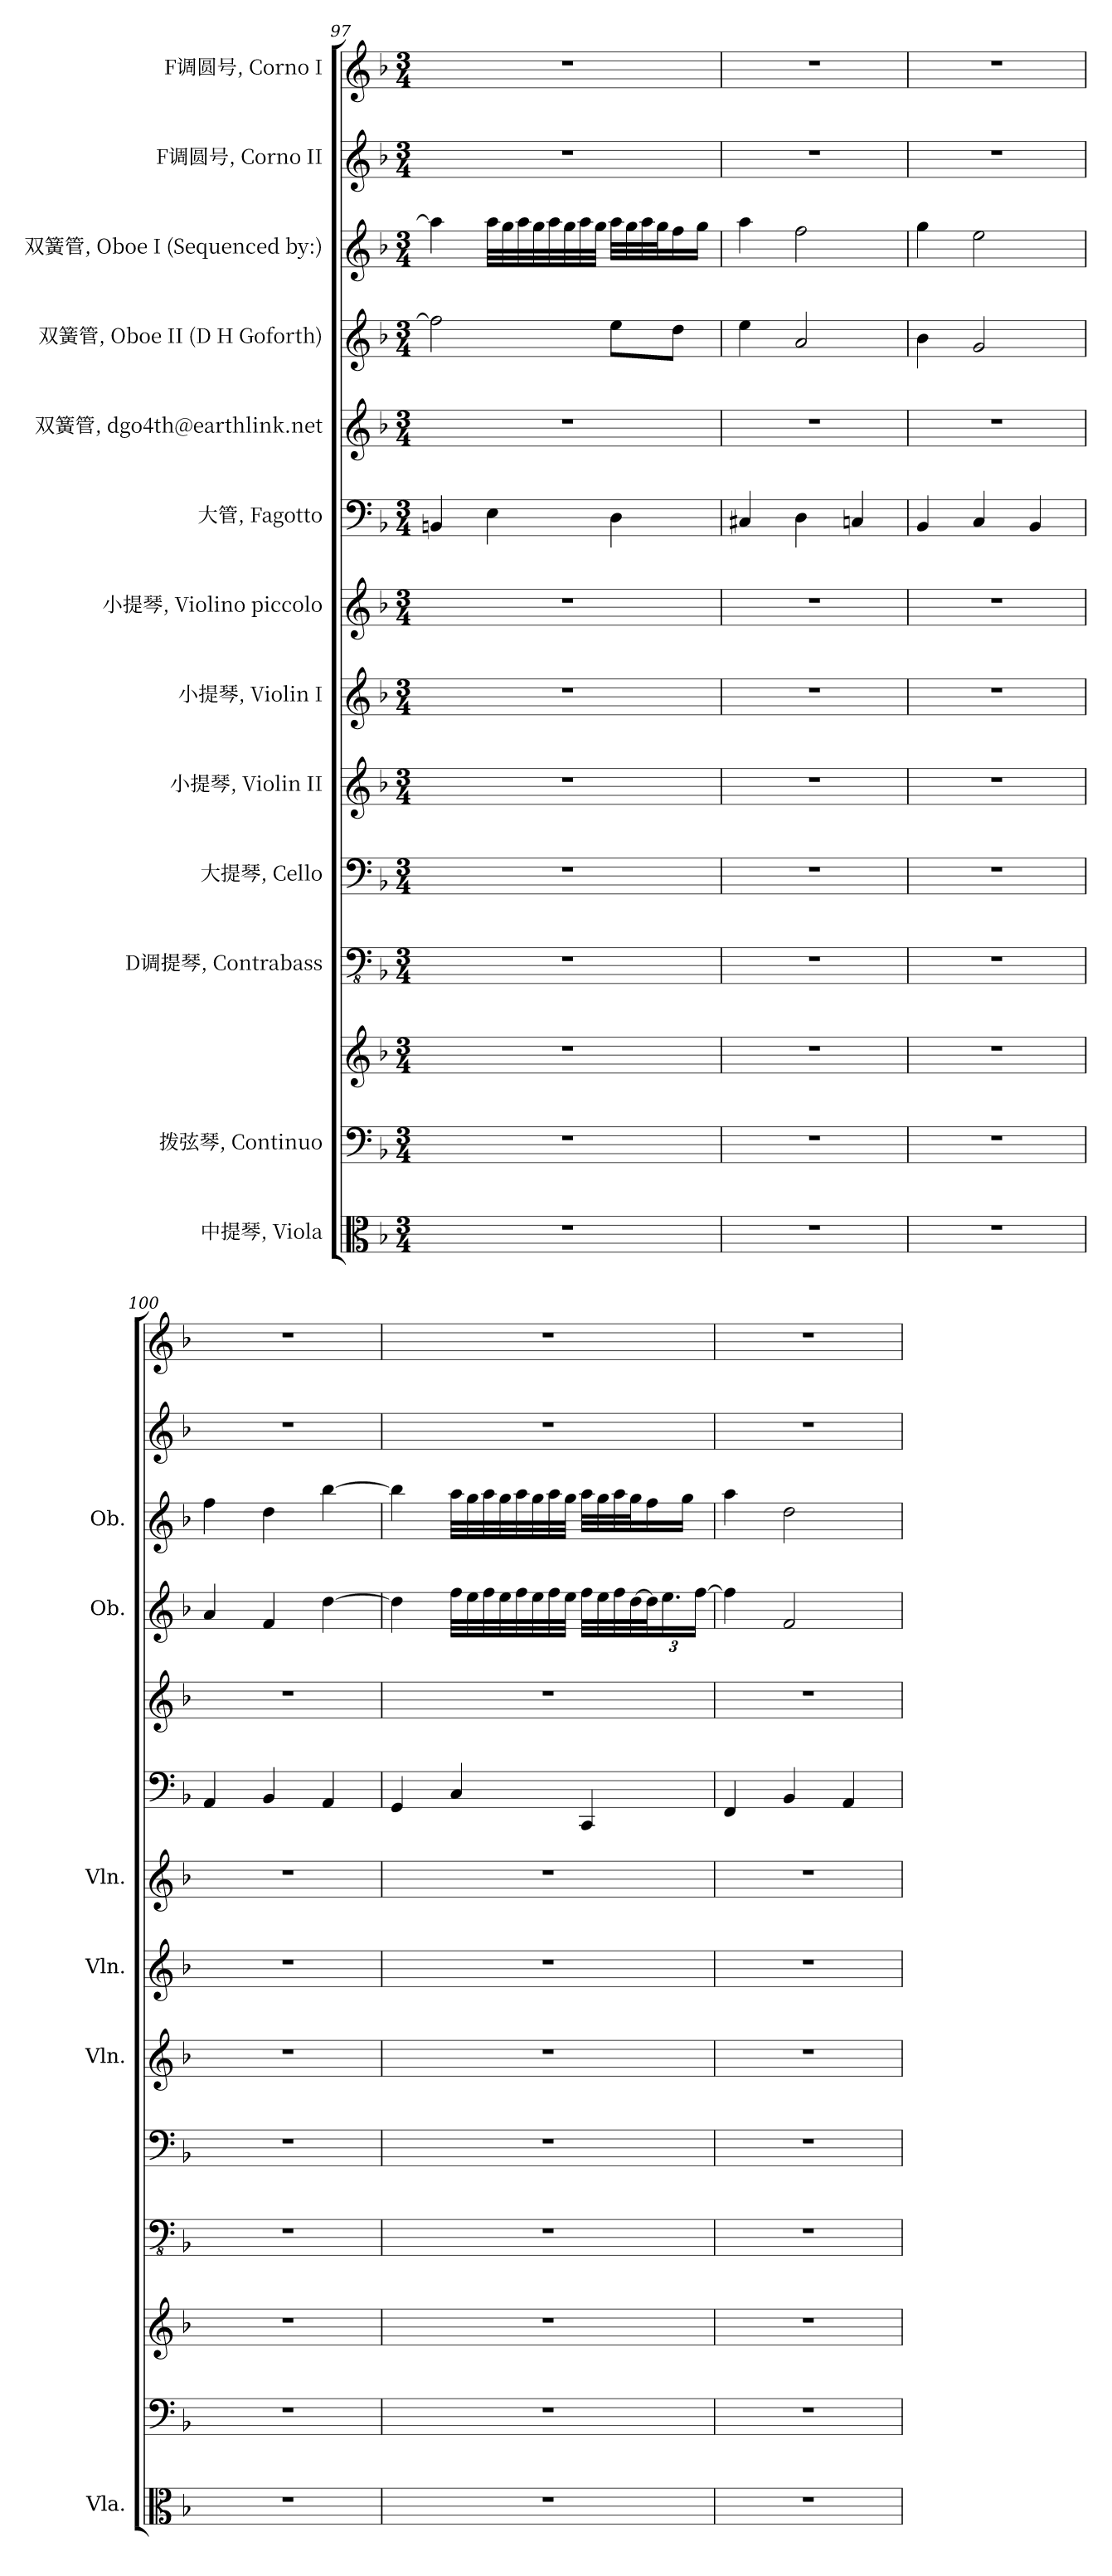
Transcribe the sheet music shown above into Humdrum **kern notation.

**kern	**kern	**kern	**kern	**kern	**kern	**kern	**kern	**kern	**kern	**kern	**kern	**kern	**kern
*part13	*part12	*part12	*part11	*part10	*part9	*part8	*part7	*part6	*part5	*part4	*part3	*part2	*part1
*staff14	*staff13	*staff12	*staff11	*staff10	*staff9	*staff8	*staff7	*staff6	*staff5	*staff4	*staff3	*staff2	*staff1
*I"中提琴, Viola	*I"拨弦琴, Continuo	*	*I"D调提琴, Contrabass	*I"大提琴, Cello	*I"小提琴, Violin II	*I"小提琴, Violin I	*I"小提琴, Violino piccolo	*I"大管, Fagotto	*I"双簧管, dgo4th@earthlink.net	*I"双簧管, Oboe II (D H Goforth)	*I"双簧管, Oboe I (Sequenced by:)	*I"F调圆号, Corno II	*I"F调圆号, Corno I
*I'Vla.	*	*	*	*	*I'Vln.	*I'Vln.	*I'Vln.	*	*	*I'Ob.	*I'Ob.	*	*
*clefC3	*clefF4	*clefG2	*clefFv4	*clefF4	*clefG2	*clefG2	*clefG2	*clefF4	*clefG2	*clefG2	*clefG2	*clefG2	*clefG2
*	*	*	*ITrd7c12	*	*	*	*	*	*	*	*	*ITrd4c7	*ITrd4c7
*k[b-]	*k[b-]	*k[b-]	*k[b-]	*k[b-]	*k[b-]	*k[b-]	*k[b-]	*k[b-]	*k[b-]	*k[b-]	*k[b-]	*k[b-e-]	*k[b-e-]
*M3/4	*M3/4	*M3/4	*M3/4	*M3/4	*M3/4	*M3/4	*M3/4	*M3/4	*M3/4	*M3/4	*M3/4	*M3/4	*M3/4
=97	=97	=97	=97	=97	=97	=97	=97	=97	=97	=97	=97	=97	=97
2.r	2.r	2.r	2.r	2.r	2.r	2.r	2.r	4BBn/	2.r	2ff\]	4aa\]	2.r	2.r
.	.	.	.	.	.	.	.	4E\	.	.	32aa\LLL	.	.
.	.	.	.	.	.	.	.	.	.	.	32gg\	.	.
.	.	.	.	.	.	.	.	.	.	.	32aa\	.	.
.	.	.	.	.	.	.	.	.	.	.	32gg\	.	.
.	.	.	.	.	.	.	.	.	.	.	32aa\	.	.
.	.	.	.	.	.	.	.	.	.	.	32gg\	.	.
.	.	.	.	.	.	.	.	.	.	.	32aa\	.	.
.	.	.	.	.	.	.	.	.	.	.	32gg\JJJ	.	.
.	.	.	.	.	.	.	.	4D\	.	8ee\L	32aa\LLL	.	.
.	.	.	.	.	.	.	.	.	.	.	32gg\	.	.
.	.	.	.	.	.	.	.	.	.	.	32aa\	.	.
.	.	.	.	.	.	.	.	.	.	.	32gg\J	.	.
.	.	.	.	.	.	.	.	.	.	8dd\J	16ff\	.	.
.	.	.	.	.	.	.	.	.	.	.	16gg\JJ	.	.
=98	=98	=98	=98	=98	=98	=98	=98	=98	=98	=98	=98	=98	=98
2.r	2.r	2.r	2.r	2.r	2.r	2.r	2.r	4C#X/	2.r	4ee\	4aa\	2.r	2.r
.	.	.	.	.	.	.	.	4D\	.	2a/	2ff\	.	.
.	.	.	.	.	.	.	.	4Cn/	.	.	.	.	.
=99	=99	=99	=99	=99	=99	=99	=99	=99	=99	=99	=99	=99	=99
2.r	2.r	2.r	2.r	2.r	2.r	2.r	2.r	4BB-/	2.r	4b-\	4gg\	2.r	2.r
.	.	.	.	.	.	.	.	4C/	.	2g/	2ee\	.	.
.	.	.	.	.	.	.	.	4BB-/	.	.	.	.	.
=100	=100	=100	=100	=100	=100	=100	=100	=100	=100	=100	=100	=100	=100
2.r	2.r	2.r	2.r	2.r	2.r	2.r	2.r	4AA/	2.r	4a/	4ff\	2.r	2.r
.	.	.	.	.	.	.	.	4BB-/	.	4f/	4dd\	.	.
.	.	.	.	.	.	.	.	4AA/	.	[4dd\	[4bb-\	.	.
!!LO:PB:g=z
=101	=101	=101	=101	=101	=101	=101	=101	=101	=101	=101	=101	=101	=101
2.r	2.r	2.r	2.r	2.r	2.r	2.r	2.r	4GG/	2.r	4dd\]	4bb-\]	2.r	2.r
.	.	.	.	.	.	.	.	4C/	.	32ff\LLL	32aa\LLL	.	.
.	.	.	.	.	.	.	.	.	.	32ee\	32gg\	.	.
.	.	.	.	.	.	.	.	.	.	32ff\	32aa\	.	.
.	.	.	.	.	.	.	.	.	.	32ee\	32gg\	.	.
.	.	.	.	.	.	.	.	.	.	32ff\	32aa\	.	.
.	.	.	.	.	.	.	.	.	.	32ee\	32gg\	.	.
.	.	.	.	.	.	.	.	.	.	32ff\	32aa\	.	.
.	.	.	.	.	.	.	.	.	.	32ee\JJJ	32gg\JJJ	.	.
.	.	.	.	.	.	.	.	4CC/	.	32ff\LLL	32aa\LLL	.	.
.	.	.	.	.	.	.	.	.	.	32ee\	32gg\	.	.
.	.	.	.	.	.	.	.	.	.	32ff\	32aa\	.	.
.	.	.	.	.	.	.	.	.	.	[32dd\	32gg\J	.	.
*	*	*	*	*	*	*	*	*	*	*Xbrackettup	*	*	*
.	.	.	.	.	.	.	.	.	.	48dd\J]	16ff\	.	.
.	.	.	.	.	.	.	.	.	.	24.ee\	.	.	.
.	.	.	.	.	.	.	.	.	.	.	16gg\JJ	.	.
.	.	.	.	.	.	.	.	.	.	[24ff\JJ	.	.	.
=102	=102	=102	=102	=102	=102	=102	=102	=102	=102	=102	=102	=102	=102
2.r	2.r	2.r	2.r	2.r	2.r	2.r	2.r	4FF/	2.r	4ff\]	4aa\	2.r	2.r
.	.	.	.	.	.	.	.	4BB-/	.	2f/	2dd\	.	.
.	.	.	.	.	.	.	.	4AA/	.	.	.	.	.
=	=	=	=	=	=	=	=	=	=	=	=	=	=
*-	*-	*-	*-	*-	*-	*-	*-	*-	*-	*-	*-	*-	*-
